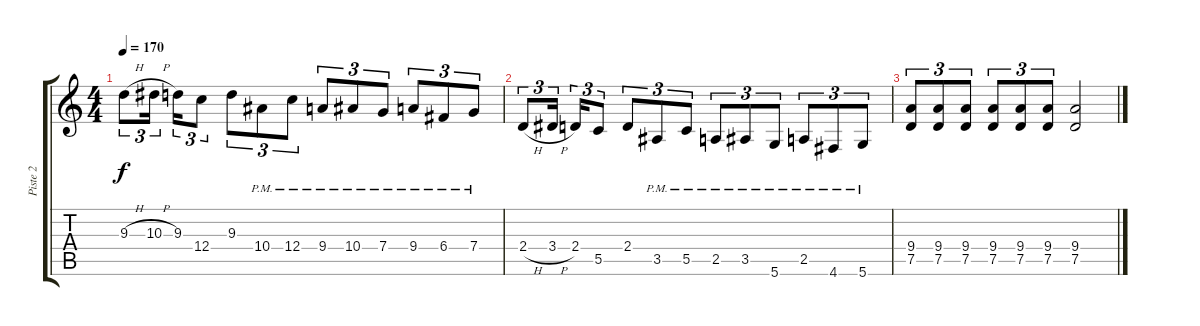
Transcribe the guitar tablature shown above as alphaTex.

\track ("Piste 2" "Piste 2") {instrument distortionguitar}
\staff {score tabs}
\tuning (D4 A3 F3 C3 G2 D2) {hide}
\ts (4 4)
\tempo 170
\clef g2
\ks c
9.3{h}.8{tu (3 2) dy f} 10.3{h}.16{tu (3 2)} 9.3.16{tu (3 2)} 12.4.8{tu (3 2)} 9.3.8{tu (3 2)} 10.4{pm}.8{tu (3 2)} 12.4{pm}.8{tu (3 2)} 9.4{pm}.8{tu (3 2)} 10.4{pm}.8{tu (3 2)} 7.4{pm}.8{tu (3 2)} 9.4{pm}.8{tu (3 2)} 6.4{pm}.8{tu (3 2)} 7.4{pm}.8{tu (3 2)} |
2.4{h}.8{tu (3 2)} 3.4{h}.16{tu (3 2)} 2.4.16{tu (3 2)} 5.5.8{tu (3 2)} 2.4.8{tu (3 2)} 3.5{pm}.8{tu (3 2)} 5.5{pm}.8{tu (3 2)} 2.5{pm}.8{tu (3 2)} 3.5{pm}.8{tu (3 2)} 5.6{pm}.8{tu (3 2)} 2.5{pm}.8{tu (3 2)} 4.6{pm}.8{tu (3 2)} 5.6{pm}.8{tu (3 2)} |
(9.4 7.5).8{tu (3 2)} (9.4 7.5).8{tu (3 2)} (9.4 7.5).8{tu (3 2)} (9.4 7.5).8{tu (3 2)} (9.4 7.5).8{tu (3 2)} (9.4 7.5).8{tu (3 2)} (9.4 7.5).2
